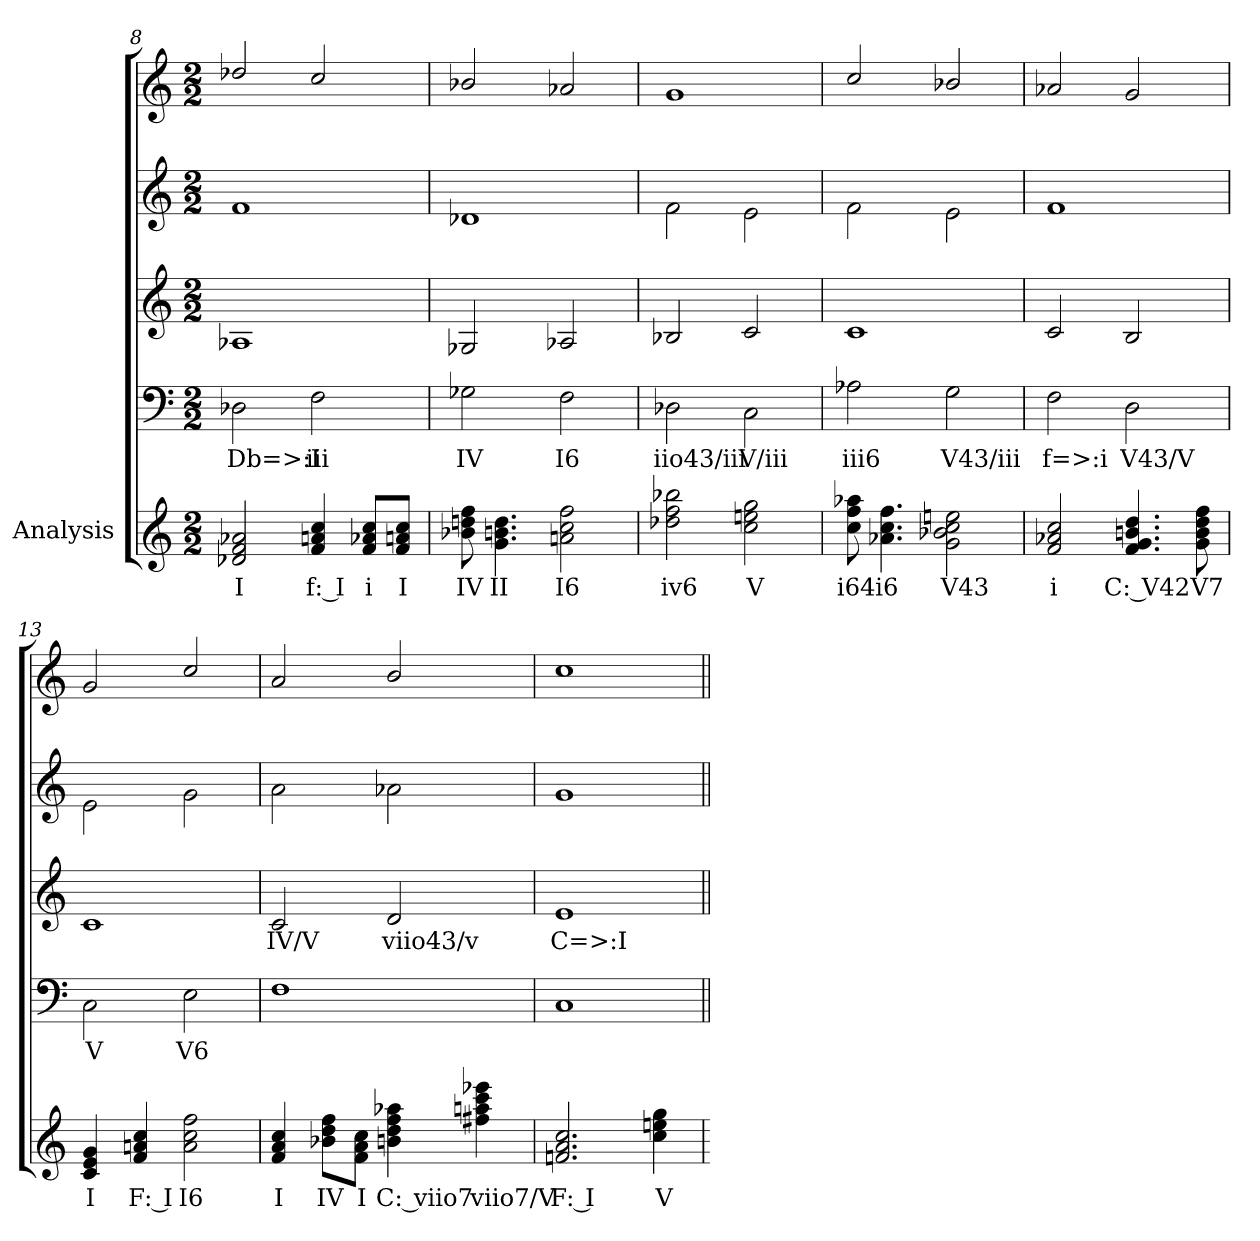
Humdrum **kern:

**kern	**text	**kern	**text	**kern	**text	**kern	**kern
*part5	*part5	*part4	*part4	*part3	*part3	*part2	*part1
*staff5	*staff5	*staff4	*staff4	*staff3	*staff3	*staff2	*staff1
*I"Analysis	*	*	*	*	*	*	*
*	*	*clefF4	*	*clefG2	*	*clefG2	*clefG2
*k[]	*	*k[]	*	*k[]	*	*k[]	*k[]
*M2/2	*	*M2/2	*	*M2/2	*	*M2/2	*M2/2
=8	=8	=8	=8	=8	=8	=8	=8
2d-X 2f 2a-X	I	2D-X\	Db=>:I	1A-X/	.	1f\	2dd-X/
4f 4an 4cc	f: I	2F\	iii	.	.	.	2cc/
8f 8a-X 8ccL	i	.	.	.	.	.	.
8f 8an 8ccJ	I	.	.	.	.	.	.
=9	=9	=9	=9	=9	=9	=9	=9
8b-X 8ddn 8ff	IV	2G-X\	IV	2G-X/	.	1d-X\	2b-X/
4.g 4.bn 4.dd	II	.	.	.	.	.	.
2an 2cc 2ff	I6	2F\	I6	2A-X/	.	.	2a-X/
=10	=10	=10	=10	=10	=10	=10	=10
2dd-X 2ff 2bb-X	iv6	2D-X\	iio43/iii	2B-X/	.	2f\	1g/
2cc 2een 2gg	V	2C\	V/iii	2c/	.	2e\	.
=11	=11	=11	=11	=11	=11	=11	=11
8cc 8ff 8aa-X	i64	2A-X\	iii6	1c/	.	2f\	2cc/
4.a-X 4.cc 4.ff	i6	.	.	.	.	.	.
2g 2b-X 2cc 2een	V43	2G\	V43/iii	.	.	2e\	2b-X/
=12	=12	=12	=12	=12	=12	=12	=12
2f 2a-X 2cc	i	2F\	f=>:i	2c/	.	1f\	2a-X/
4.f 4.g 4.bn 4.dd	C: V42	2D\	V43/V	2B/	.	.	2g/
8g 8b 8dd 8ff	V7	.	.	.	.	.	.
=13	=13	=13	=13	=13	=13	=13	=13
4c 4e 4g	I	2C\	V	1c/	.	2e\	2g/
4f 4an 4cc	F: I	.	.	.	.	.	.
2a 2cc 2ff	I6	2E\	V6	.	.	2g\	2cc/
=14	=14	=14	=14	=14	=14	=14	=14
4f 4a 4cc	I	1F\	.	2c/	IV/V	2a\	2a/
8b-X 8dd 8ffL	IV	.	.	.	.	.	.
8f 8a 8ccJ	I	.	.	.	.	.	.
4bn 4dd 4ff 4aa-X	C: viio7	.	.	2d/	viio43/v	2a-X\	2b/
4ff#X 4aan 4ccc 4eee-X	viio7/V	.	.	.	.	.	.
=15	=15	=15	=15	=15	=15	=15	=15
2.fn 2.a 2.cc	F: I	1C\	.	1e/	C=>:I	1g\	1cc/
4cc 4een 4gg	V	.	.	.	.	.	.
=	=||	=||	=||	=||	=||	=||	=||
*-	*-	*-	*-	*-	*-	*-	*-
